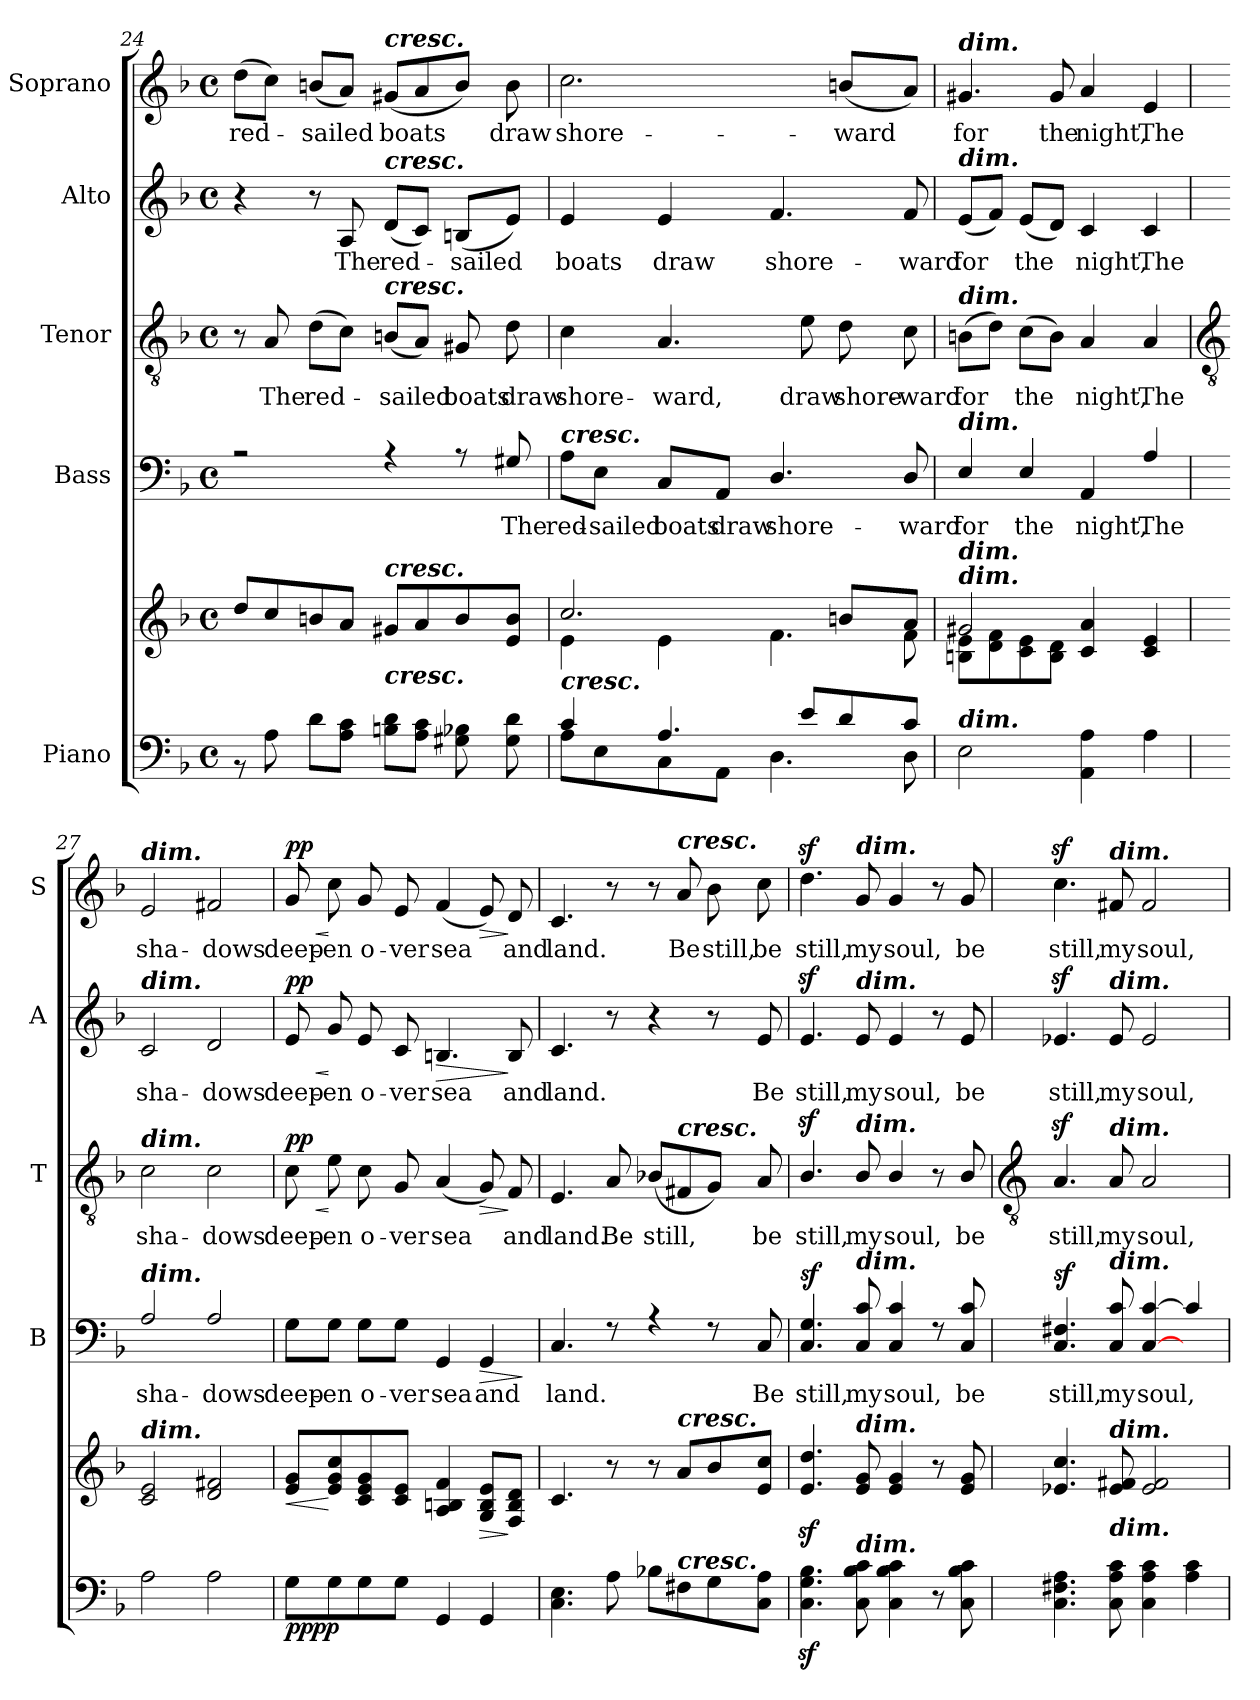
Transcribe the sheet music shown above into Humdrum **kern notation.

**kern	**kern	**dynam	**kern	**text	**dynam	**kern	**text	**dynam	**kern	**text	**dynam	**kern	**text	**dynam
*part5	*part5	*part5	*part4	*part4	*part4	*part3	*part3	*part3	*part2	*part2	*part2	*part1	*part1	*part1
*staff6	*staff5	*staff5/6	*staff4	*staff4	*staff4	*staff3	*staff3	*staff3	*staff2	*staff2	*staff2	*staff1	*staff1	*staff1
*I"Piano	*	*	*I"Bass	*	*	*I"Tenor	*	*	*I"Alto	*	*	*I"Soprano	*	*
*	*	*	*I'B	*	*	*I'T	*	*	*I'A	*	*	*I'S	*	*
!!LO:LB:g=z
*clefF4	*clefG2	*	*clefF4	*	*	*clefGv2	*	*	*clefG2	*	*	*clefG2	*	*
*k[b-]	*k[b-]	*	*k[b-]	*	*	*k[b-]	*	*	*k[b-]	*	*	*k[b-]	*	*
*F:	*F:	*	*F:	*	*	*F:	*	*	*F:	*	*	*F:	*	*
*M4/4	*M4/4	*	*M4/4	*	*	*M4/4	*	*	*M4/4	*	*	*M4/4	*	*
*met(c)	*met(c)	*	*met(c)	*	*	*met(c)	*	*	*met(c)	*	*	*met(c)	*	*
=24	=24	=24	=24	=24	=24	=24	=24	=24	=24	=24	=24	=24	=24	=24
*^	*^	*	*^	*	*	*	*	*	*	*	*	*	*	*
!	!	!	!	!	!	!	!	!	!	!	!	!	!	!	!	!LO:LY:b	!
1ryy	8r	8dd/L	4ryy	.	2r	1ryy	.	.	8r	.	.	4r	.	.	(>8ddL	red-	.
!	!	!	!	!	!	!	!	!	!	!LO:LY:b	!	!	!	!	!	!	!
.	8A\	8cc/	.	.	.	.	.	.	8A	The	.	.	.	.	8ccJ)	.	.
!	!	!	!	!	!	!	!	!	!	!LO:LY:b	!	!	!	!	!	!LO:LY:b	!
.	8d\L	8bn/	8ryy	.	.	.	.	.	(>8dL	red-	.	8r	.	.	(<8bnL	sailed	.
!	!	!	!	!	!	!	!	!	!	!	!	!	!LO:LY:b	!	!	!	!
.	8A\ 8c\J	8a/J	2ryy	.	.	.	.	.	8cJ)	.	.	8A	The	.	8aJ)	.	.
!	!	!	!	!	!	!	!	!	!	!	!	!	!	!	!LO:TX:a:Bi:t=cresc.	!	!
!	!	!	!	!	!	!	!	!	!	!	!	!LO:TX:a:Bi:t=cresc.	!	!	!	!	!
!	!	!	!	!	!	!	!	!	!LO:TX:a:Bi:t=cresc.	!	!	!	!	!	!	!	!
!	!	!LO:TX:a:Bi:t=cresc.	!	!	!	!	!	!	!	!	!	!	!	!	!	!	!
!	!LO:TX:a:Bi:t=cresc.	!	!	!	!	!	!	!	!	!	!	!	!	!	!	!	!
!	!	!	!	!	!	!	!	!	!	!LO:LY:b	!	!	!LO:LY:b	!	!	!LO:LY:b	!
.	8Bn\ 8d\L	8g#X/L	.	.	4r	.	.	.	(<8BnL	sailed	.	(<8dL	red-	.	(<8g#XL	boats	.
.	8A\ 8c\J	8a/	.	.	.	.	.	.	8AJ)	.	.	8cJ)	.	.	8a	.	.
!	!	!	!	!	!	!	!	!	!	!LO:LY:b	!	!	!LO:LY:b	!	!	!	!
.	8G#X\ 8B-X\	8b/	.	.	8r	.	.	.	8G#X	boats	.	(<8BnL	sailed	.	8bJ)	.	.
!	!	!	!	!	!	!	!LO:LY:b	!	!	!LO:LY:b	!	!	!	!	!	!LO:LY:b	!
.	8G#\ 8d\	8e/ 8b/J	8ryy	.	8G#X	.	The	.	8d	draw	.	8eJ)	.	.	8b	draw	.
=25	=25	=25	=25	=25	=25	=25	=25	=25	=25	=25	=25	=25	=25	=25	=25	=25	=25
!	!	!	!	!	!LO:TX:a:Bi:t=cresc.	!	!	!	!	!	!	!	!	!	!	!	!
!LO:TX:a:Bi:t=cresc.	!	!	!	!	!	!	!	!	!	!	!	!	!	!	!	!	!
!	!	!	!	!	!	!	!LO:LY:b	!	!	!LO:LY:b	!	!	!LO:LY:b	!	!	!LO:LY:b	!
4c/	8A\L	2.cc/	4e\	.	8A\L	1ryy	red-	.	4c	shore-	.	4e	boats	.	2.cc	shore-	.
!	!	!	!	!	!	!	!LO:LY:b	!	!	!	!	!	!	!	!	!	!
.	8E\	.	.	.	8E\J	.	-sailed	.	.	.	.	.	.	.	.	.	.
!	!	!	!	!	!	!	!LO:LY:b	!	!	!LO:LY:b	!	!	!LO:LY:b	!	!	!	!
4.A/	8C\	.	4e\	.	8C/L	.	boats	.	4.A	-ward,	.	4e	draw	.	.	.	.
!	!	!	!	!	!	!	!LO:LY:b	!	!	!	!	!	!	!	!	!	!
.	8AA\J	.	.	.	8AA/J	.	draw	.	.	.	.	.	.	.	.	.	.
!	!	!	!	!	!	!	!LO:LY:b	!	!	!	!	!	!LO:LY:b	!	!	!	!
.	4.D\	.	4.f\	.	4.D	.	shore-	.	.	.	.	4.f	shore-	.	.	.	.
!	!	!	!	!	!	!	!	!	!	!LO:LY:b	!	!	!	!	!	!	!
8e/L	.	.	.	.	.	.	.	.	8e	draw	.	.	.	.	.	.	.
!	!	!	!	!	!	!	!	!	!	!LO:LY:b	!	!	!	!	!	!LO:LY:b	!
8d/	.	8bn/L	.	.	.	.	.	.	8d	shore-	.	.	.	.	(<8bn/L	-ward	.
!	!	!	!	!	!	!	!LO:LY:b	!	!	!LO:LY:b	!	!	!LO:LY:b	!	!	!	!
8c/J	8D\	8a/J	8f\	.	8D	.	-ward	.	8c	-ward	.	8f	-ward	.	8aJ)	.	.
=26	=26	=26	=26	=26	=26	=26	=26	=26	=26	=26	=26	=26	=26	=26	=26	=26	=26
!	!	!	!	!	!	!	!	!	!	!	!	!	!	!	!LO:TX:a:Bi:t=dim.	!	!
!	!	!	!	!	!	!	!	!	!	!	!	!LO:TX:a:Bi:t=dim.	!	!	!	!	!
!	!	!	!	!	!	!	!	!	!LO:TX:a:Bi:t=dim.	!	!	!	!	!	!	!	!
!	!	!	!	!	!LO:TX:a:Bi:t=dim.	!	!	!	!	!	!	!	!	!	!	!	!
!	!	!LO:TX:a:Bi:t=dim.	!	!	!	!	!	!	!	!	!	!	!	!	!	!	!
!	!	!LO:TX:a:Bi:t=dim.	!	!	!	!	!	!	!	!	!	!	!	!	!	!	!
!LO:TX:a:Bi:t=dim.	!	!	!	!	!	!	!	!	!	!	!	!	!	!	!	!	!
!	!	!	!	!	!	!	!LO:LY:b	!	!	!LO:LY:b	!	!	!LO:LY:b	!	!	!LO:LY:b	!
1ryy	2E\	2g#X/	8Bn\ 8e\L	.	4E	1ryy	for	.	(>8BnL	for	.	(<8eL	for	.	4.g#X	for	.
.	.	.	8d\ 8f\	.	.	.	.	.	8dJ)	.	.	8fJ)	.	.	.	.	.
!	!	!	!	!	!	!	!LO:LY:b	!	!	!LO:LY:b	!	!	!LO:LY:b	!	!	!	!
.	.	.	8c\ 8e\	.	4E	.	the	.	(>8cL	the	.	(<8eL	the	.	.	.	.
!	!	!	!	!	!	!	!	!	!	!	!	!	!	!	!	!LO:LY:b	!
.	.	.	8B\ 8d\J	.	.	.	.	.	8BJ)	.	.	8dJ)	.	.	8g#	the	.
!	!	!	!	!	!	!	!LO:LY:b	!	!	!LO:LY:b	!	!	!LO:LY:b	!	!	!LO:LY:b	!
.	4AA\ 4A\	4c/ 4a/	2ryy	.	4AA	.	night,	.	4A	night,	.	4c	night,	.	4a	night,	.
!	!	!	!	!	!	!	!LO:LY:b	!	!	!LO:LY:b	!	!	!LO:LY:b	!	!	!LO:LY:b	!
.	4A\	4c/ 4e/	.	.	4A	.	The	.	4A	The	.	4c	The	.	4e	The	.
*v	*v	*	*	*	*	*	*	*	*	*	*	*	*	*	*	*	*
*	*v	*v	*	*	*	*	*	*	*	*	*	*	*	*	*	*
!!LO:LB:g=z
=27	=27	=27	=27	=27	=27	=27	=27	=27	=27	=27	=27	=27	=27	=27	=27
*	*	*	*	*	*	*	*clefGv2	*	*	*	*	*	*	*	*
*^	*	*	*	*	*	*	*	*	*	*	*	*	*	*	*
!	!	!	!	!	!	!	!	!	!	!	!	!	!	!LO:TX:a:Bi:t=dim.	!	!
!	!	!	!	!	!	!	!	!	!	!	!LO:TX:a:Bi:t=dim.	!	!	!	!	!
!	!	!	!	!	!	!	!	!LO:TX:a:Bi:t=dim.	!	!	!	!	!	!	!	!
!	!	!	!	!LO:TX:a:Bi:t=dim.	!	!	!	!	!	!	!	!	!	!	!	!
!	!	!LO:TX:a:Bi:t=dim.	!	!	!	!	!	!	!	!	!	!	!	!	!	!
!LO:TX:a:Bi:t=dim.	!	!	!	!	!	!	!	!	!	!	!	!	!	!	!	!
!	!	!	!	!	!	!LO:LY:b	!	!	!LO:LY:b	!	!	!LO:LY:b	!	!	!LO:LY:b	!
*v	*v	*	*	*	*	*	*	*	*	*	*	*	*	*	*	*
2A	2c 2e	.	2A	1ryy	sha-	.	2c	sha-	.	2c	sha-	.	2e	sha-	.
!	!	!	!	!	!LO:LY:b	!	!	!LO:LY:b	!	!	!LO:LY:b	!	!	!LO:LY:b	!
2A	2d 2f#X	.	2A	.	-dows	.	2c	-dows	.	2d	-dows	.	2f#X	-dows	.
=28	=28	=28	=28	=28	=28	=28	=28	=28	=28	=28	=28	=28	=28	=28	=28
!	!	!LO:HP:b	!	!	!LO:LY:b	!LO:HP:b	!	!LO:LY:b	!LO:HP:b	!	!LO:LY:b	!LO:HP:b	!	!LO:LY:b	!LO:HP:b
!	!	!LO:DY:n=1:b=2	!	!	!	!	!	!	!	!	!	!	!	!	!
!	!	!LO:DY:n=2:b	!	!	!	!LO:DY:n=1:b	!	!	!LO:DY:n=1:b	!	!	!LO:DY:n=1:b	!	!	!LO:DY:n=1:b
8GL	8e 8gL	< pp pp	8G\L	1ryy	deep-	< pp	8c	deep-	< pp	8e	deep-	< pp	8g	deep-	< pp
!	!	!	!	!	!LO:LY:b	!	!	!LO:LY:b	!	!	!LO:LY:b	!	!	!LO:LY:b	!
8G	8e 8g 8cc	[	8G\J	.	-en	[	8e	-en	[	8g	-en	[	8cc	-en	[
!	!	!	!	!	!LO:LY:b	!	!	!LO:LY:b	!	!	!LO:LY:b	!	!	!LO:LY:b	!
8G	8c 8e 8g	.	8G\L	.	o-	.	8c	o-	.	8e	o-	.	8g	o-	.
!	!	!	!	!	!LO:LY:b	!	!	!LO:LY:b	!	!	!LO:LY:b	!	!	!LO:LY:b	!
8GJ	8c 8eJ	.	8G\J	.	-ver	.	8G	-ver	.	8c	-ver	.	8e	-ver	.
!	!	!	!	!	!LO:LY:b	!	!	!LO:LY:b	!	!	!LO:LY:b	!LO:HP:b	!	!LO:LY:b	!
4GG	4A 4Bn 4f	.	4GG	.	sea	.	(<4A	sea	.	4.Bn	sea	>	(<4f	sea	.
!	!	!LO:HP:b	!	!	!LO:LY:b	!LO:HP:b	!	!	!LO:HP:b	!	!	!	!	!	!LO:HP:b
4GG	8G 8B 8eL	>	4GG	.	and	>	8G)	.	>	.	.	.	8e)	.	>
!	!	!	!	!	!	!	!	!LO:LY:b	!	!	!LO:LY:b	!	!	!LO:LY:b	!
.	8F 8B 8dJ	]	.	.	.	.	8F	and	]	8B	and	]	8d	and	]
*	*	*	*v	*v	*	*	*	*	*	*	*	*	*	*	*
.	.	.	.	.	]	.	.	.	.	.	.	.	.	.
=29	=29	=29	=29	=29	=29	=29	=29	=29	=29	=29	=29	=29	=29	=29
!	!	!	!	!LO:LY:b	!	!	!LO:LY:b	!	!	!LO:LY:b	!	!	!LO:LY:b	!
*	*	*	*^	*	*	*	*	*	*	*	*	*	*	*
4.C 4.E	4.c	.	4.C	1ryy	land.	.	4.E	land.	.	4.c	land.	.	4.c	land.	.
!	!	!	!	!	!	!	!	!LO:LY:b	!	!	!	!	!	!	!
8A	8r	.	8r	.	.	.	8A	Be	.	8r	.	.	8r	.	.
!	!	!	!	!	!	!	!	!LO:LY:b	!	!	!	!	!	!	!
8B-XL	8r	.	4r	.	.	.	(<8B-XL	still,	.	4r	.	.	8r	.	.
!	!	!	!	!	!	!	!	!	!	!	!	!	!LO:TX:a:Bi:t=cresc.	!	!
!	!	!	!	!	!	!	!LO:TX:a:Bi:t=cresc.	!	!	!	!	!	!	!	!
!	!LO:TX:a:Bi:t=cresc.	!	!	!	!	!	!	!	!	!	!	!	!	!	!
!LO:TX:a:Bi:t=cresc.	!	!	!	!	!	!	!	!	!	!	!	!	!	!	!
!	!	!	!	!	!	!	!	!	!	!	!	!	!	!LO:LY:b	!
8F#X	8aL	.	.	.	.	.	8F#X	.	.	.	.	.	8a	Be	.
!	!	!	!	!	!	!	!	!	!	!	!	!	!	!LO:LY:b	!
8G	8b-	.	8r	.	.	.	8GJ)	.	.	8r	.	.	8b-	still,	.
!	!	!	!	!	!LO:LY:b	!	!	!LO:LY:b	!	!	!LO:LY:b	!	!	!LO:LY:b	!
8C 8AJ	8e 8ccJ	.	8C	.	Be	.	8A	be	.	8e	Be	.	8cc	be	.
=30	=30	=30	=30	=30	=30	=30	=30	=30	=30	=30	=30	=30	=30	=30	=30
!	!	!	!	!	!LO:LY:b	!LO:DY:b	!	!LO:LY:b	!	!	!LO:LY:b	!	!	!LO:LY:b	!
4.Cz< 4.Gz< 4.B-z<	4.ez< 4.ddz<	.	4.C 4.G	1ryy	still,	sf	4.B-z</	still,	.	4.ez<	still,	.	4.ddz<	still,	.
!	!	!	!	!	!	!	!	!	!	!	!	!	!LO:TX:a:Bi:t=dim.	!	!
!	!	!	!	!	!	!	!	!	!	!LO:TX:a:Bi:t=dim.	!	!	!	!	!
!	!	!	!	!	!	!	!LO:TX:a:Bi:t=dim.	!	!	!	!	!	!	!	!
!	!	!	!LO:TX:a:Bi:t=dim.	!	!	!	!	!	!	!	!	!	!	!	!
!	!LO:TX:a:Bi:t=dim.	!	!	!	!	!	!	!	!	!	!	!	!	!	!
!LO:TX:a:Bi:t=dim.	!	!	!	!	!	!	!	!	!	!	!	!	!	!	!
!	!	!	!	!	!LO:LY:b	!	!	!LO:LY:b	!	!	!LO:LY:b	!	!	!LO:LY:b	!
8C 8B- 8c	8e 8g	.	8C 8c	.	my	.	8B-/	my	.	8e	my	.	8g	my	.
!	!	!	!	!	!LO:LY:b	!	!	!LO:LY:b	!	!	!LO:LY:b	!	!	!LO:LY:b	!
4C 4B- 4c	4e 4g	.	4C 4c	.	soul,	.	4B-/	soul,	.	4e	soul,	.	4g	soul,	.
8r	8r	.	8r	.	.	.	8r	.	.	8r	.	.	8r	.	.
!	!	!	!	!	!LO:LY:b	!	!	!LO:LY:b	!	!	!LO:LY:b	!	!	!LO:LY:b	!
8C 8B- 8c	8e 8g	.	8C 8c	.	be	.	8B-/	be	.	8e	be	.	8g	be	.
!!LO:LB:g=z
=31	=31	=31	=31	=31	=31	=31	=31	=31	=31	=31	=31	=31	=31	=31	=31
*	*	*	*	*	*	*	*clefGv2	*	*	*	*	*	*	*	*
*^	*^	*	*	*	*	*	*	*	*	*	*	*	*	*	*
!	!	!	!	!LO:DY:b=2	!	!	!LO:LY:b	!	!	!LO:LY:b	!	!	!LO:LY:b	!	!	!LO:LY:b	!
!	!	!	!	!LO:DY:n=1:b	!	!	!	!LO:DY:b	!	!	!	!	!	!	!	!	!
1ryy	4.C 4.F#X 4.A	4.e-X 4.cc	1ryy	sf sf	4.C 4.F#X	1ryy	still,	sf	4.Az<	still,	.	4.e-Xz<	still,	.	4.ccz<	still,	.
!	!	!	!	!	!	!	!	!	!	!	!	!	!	!	!LO:TX:a:Bi:t=dim.	!	!
!	!	!	!	!	!	!	!	!	!	!	!	!LO:TX:a:Bi:t=dim.	!	!	!	!	!
!	!	!	!	!	!	!	!	!	!LO:TX:a:Bi:t=dim.	!	!	!	!	!	!	!	!
!	!	!	!	!	!LO:TX:a:Bi:t=dim.	!	!	!	!	!	!	!	!	!	!	!	!
!	!	!LO:TX:a:Bi:t=dim.	!	!	!	!	!	!	!	!	!	!	!	!	!	!	!
!	!LO:TX:a:Bi:t=dim.	!	!	!	!	!	!	!	!	!	!	!	!	!	!	!	!
!	!	!	!	!	!	!	!LO:LY:b	!	!	!LO:LY:b	!	!	!LO:LY:b	!	!	!LO:LY:b	!
.	8C 8A 8c	8e- 8f#X	.	.	8C 8c	.	my	.	8A	my	.	8e-	my	.	8f#X	my	.
!	!	!	!	!	!	!	!LO:LY:b	!	!	!LO:LY:b	!	!	!LO:LY:b	!	!	!LO:LY:b	!
.	4C 4A 4c	2e- 2f#	.	.	[4C [4c	.	soul,	.	2A	soul,	.	2e-	soul,	.	2f#	soul,	.
.	4A 4c	.	.	.	4c]	.	.	.	.	.	.	.	.	.	.	.	.
*v	*v	*	*	*	*v	*v	*	*	*	*	*	*	*	*	*	*	*
*	*v	*v	*	*	*	*	*	*	*	*	*	*	*	*	*
=	=	=	=	=	=	=	=	=	=	=	=	=	=	=
*-	*-	*-	*-	*-	*-	*-	*-	*-	*-	*-	*-	*-	*-	*-
